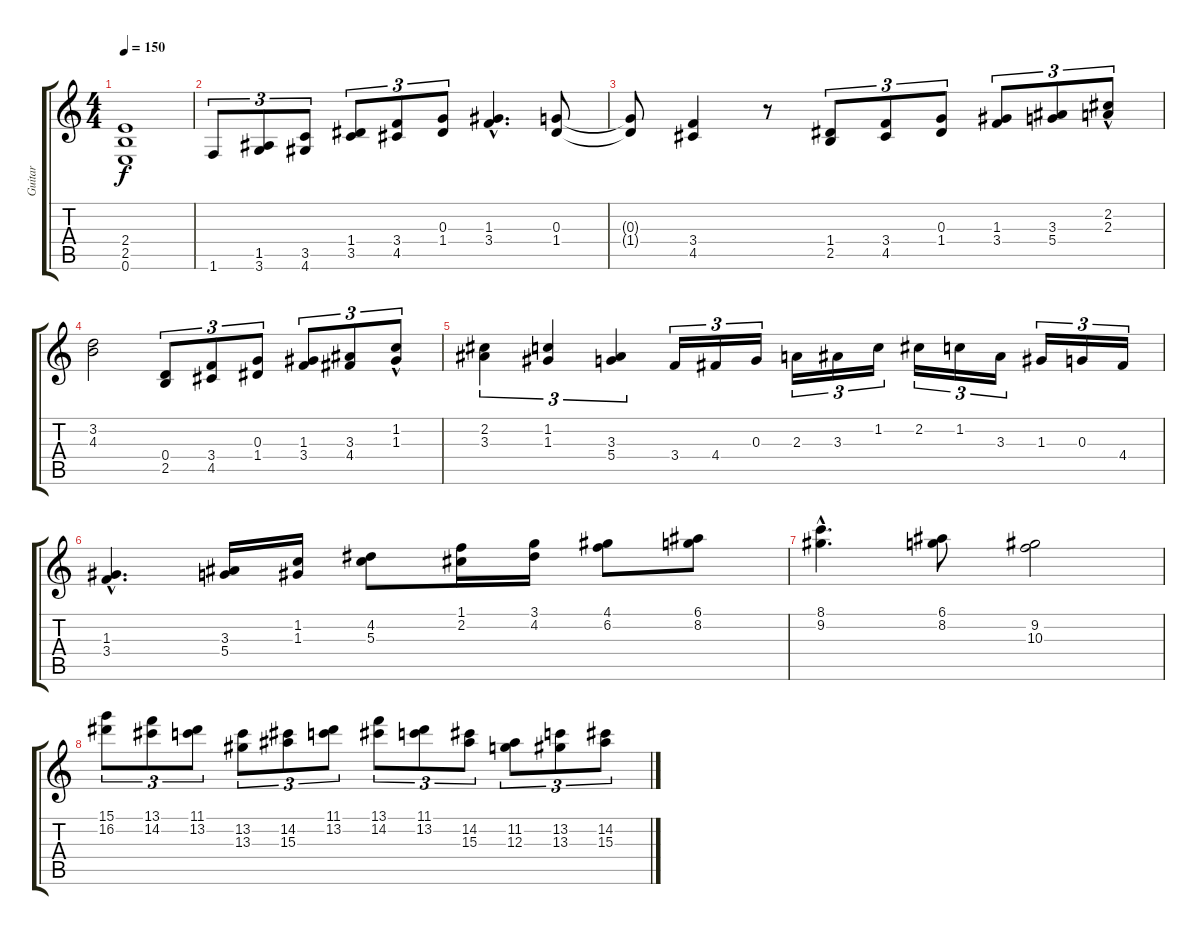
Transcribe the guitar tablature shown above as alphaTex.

\track ("Guitar" "Guitar") {instrument distortionguitar}
\staff {score tabs}
\tuning (E4 B3 G3 D3 A2 E2) {hide}
\ts (4 4)
\tempo 150
\clef g2
\ks c
(2.4{t} 2.5{t} 0.6{t}).1{dy f} |
1.6.8{tu (3 2)} (1.5 3.6).8{tu (3 2)} (3.5 4.6).8{tu (3 2)} (1.4 3.5).8{tu (3 2)} (3.4 4.5).8{tu (3 2)} (0.3 1.4).8{tu (3 2)} (1.3{hac} 3.4{hac}).4{d} (0.3 1.4).8 |
(0.3{t} 1.4{t}).8 (3.4 4.5).4 r.8 (1.4 2.5).8{tu (3 2)} (3.4 4.5).8{tu (3 2)} (0.3 1.4).8{tu (3 2)} (1.3 3.4).8{tu (3 2)} (3.3 5.4).8{tu (3 2)} (2.2{hac} 2.3).8{tu (3 2)} |
(3.2 4.3).2 (0.4 2.5).8{tu (3 2)} (3.4 4.5).8{tu (3 2)} (0.3 1.4).8{tu (3 2)} (1.3 3.4).8{tu (3 2)} (3.3 4.4).8{tu (3 2)} (1.2{hac} 1.3).8{tu (3 2)} |
(2.2 3.3).4{tu (3 2)} (1.2 1.3).4{tu (3 2)} (3.3 5.4).4{tu (3 2)} 3.4.16{tu (3 2)} 4.4.16{tu (3 2)} 0.3.16{tu (3 2)} 2.3.16{tu (3 2)} 3.3.16{tu (3 2)} 1.2.16{tu (3 2)} 2.2.16{tu (3 2)} 1.2.16{tu (3 2)} 3.3.16{tu (3 2)} 1.3.16{tu (3 2)} 0.3.16{tu (3 2)} 4.4.16{tu (3 2)} |
(1.3{hac} 3.4{hac}).4{d} (3.3 5.4).16 (1.2 1.3).16 (4.2 5.3).8 (1.1 2.2).16 (3.1 4.2).16 (4.1 6.2).8 (6.1 8.2).8 |
(8.1{hac} 9.2{hac}).4{d} (6.1 8.2).8 (9.2 10.3).2 |
(15.1 16.2).8{tu (3 2)} (13.1 14.2).8{tu (3 2)} (11.1 13.2).8{tu (3 2)} (13.2 13.3).8{tu (3 2)} (14.2 15.3).8{tu (3 2)} (11.1 13.2).8{tu (3 2)} (13.1 14.2).8{tu (3 2)} (11.1 13.2).8{tu (3 2)} (14.2 15.3).8{tu (3 2)} (11.2 12.3).8{tu (3 2)} (13.2 13.3).8{tu (3 2)} (14.2 15.3).8{tu (3 2)}
